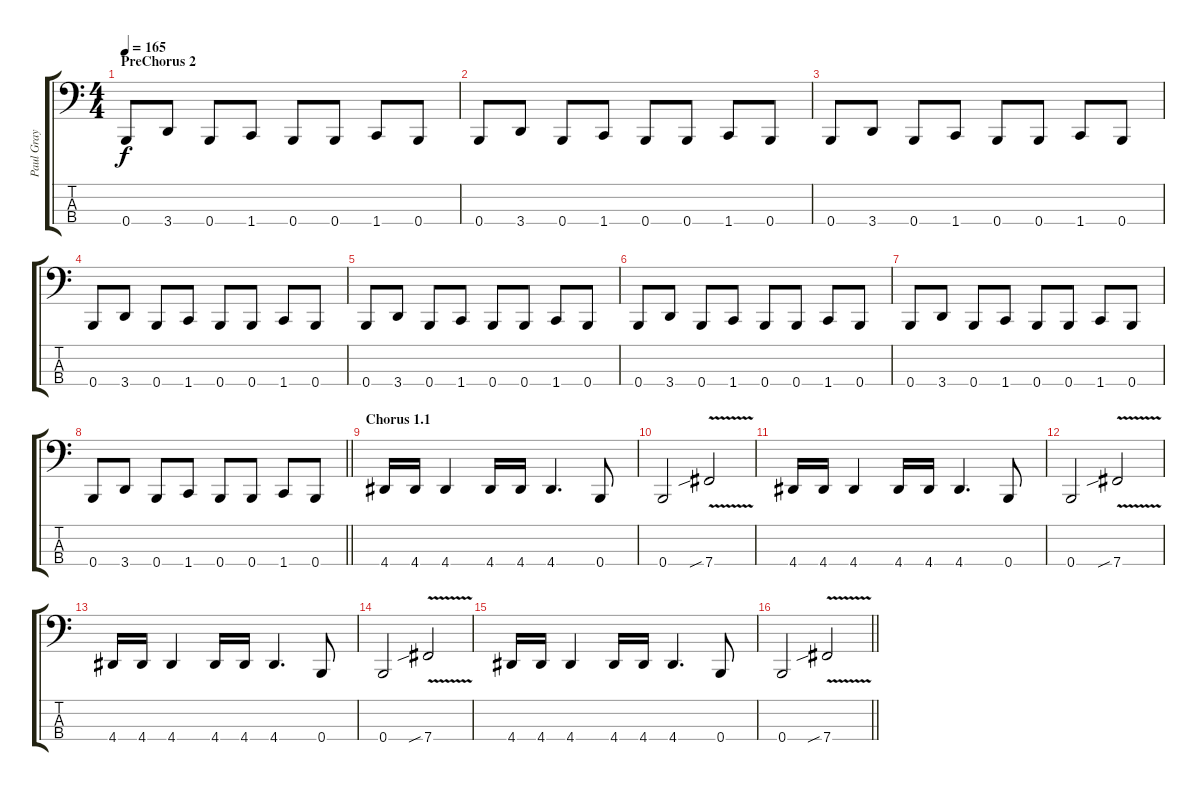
\track ("Paul Gray" "Paul Gray") {instrument electricbasspick}
\staff {score tabs}
\tuning (E2 B1 Gb1 B0) {hide}
\ts (4 4)
\section ("" "PreChorus 2")
\tempo 165
\clef f4
\ks c
0.4.8{dy f} 3.4.8 0.4.8 1.4.8 0.4.8 0.4.8 1.4.8 0.4.8 |
0.4.8 3.4.8 0.4.8 1.4.8 0.4.8 0.4.8 1.4.8 0.4.8 |
0.4.8 3.4.8 0.4.8 1.4.8 0.4.8 0.4.8 1.4.8 0.4.8 |
0.4.8 3.4.8 0.4.8 1.4.8 0.4.8 0.4.8 1.4.8 0.4.8 |
0.4.8 3.4.8 0.4.8 1.4.8 0.4.8 0.4.8 1.4.8 0.4.8 |
0.4.8 3.4.8 0.4.8 1.4.8 0.4.8 0.4.8 1.4.8 0.4.8 |
0.4.8 3.4.8 0.4.8 1.4.8 0.4.8 0.4.8 1.4.8 0.4.8 |
\barLineRight lightlight
0.4.8 3.4.8 0.4.8 1.4.8 0.4.8 0.4.8 1.4.8 0.4.8 |
\section ("" "Chorus 1.1")
4.4.16 4.4.16 4.4.4 4.4.16 4.4.16 4.4.4{d} 0.4.8 |
0.4.2 7.4{v sib}.2 |
4.4.16 4.4.16 4.4.4 4.4.16 4.4.16 4.4.4{d} 0.4.8 |
0.4.2 7.4{v sib}.2 |
4.4.16 4.4.16 4.4.4 4.4.16 4.4.16 4.4.4{d} 0.4.8 |
0.4.2 7.4{v sib}.2 |
4.4.16 4.4.16 4.4.4 4.4.16 4.4.16 4.4.4{d} 0.4.8 |
\barLineRight lightlight
0.4.2 7.4{v sib}.2
